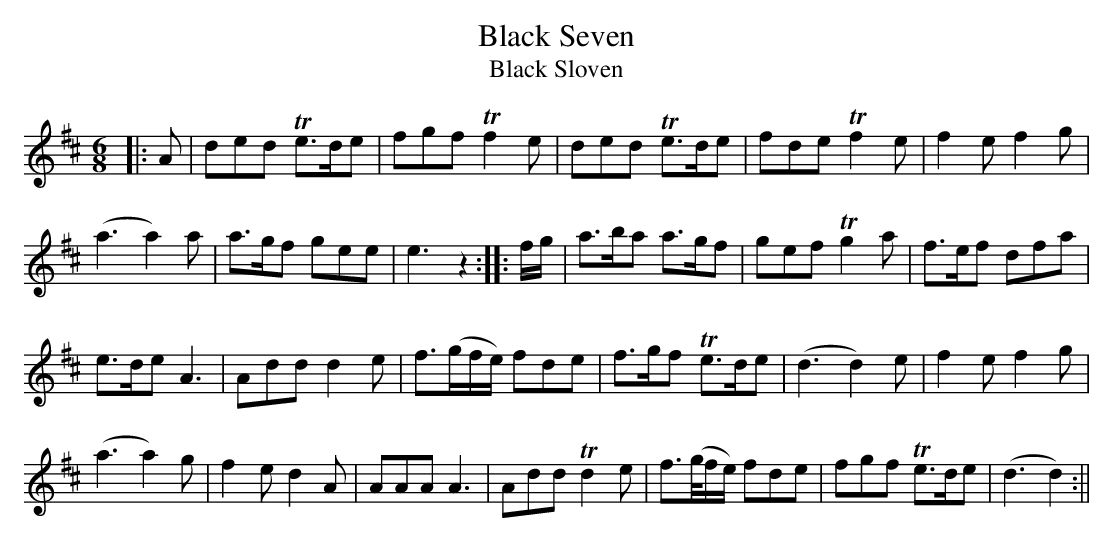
X:1
T:Black Seven
T:Black Sloven
M:6/8
L:1/8
K:D
|: A|ded !trill!e>de|fgf !trill!f2e|ded !trill!e>de|fde !trill!f2e|f2e f2g |
(a3 a2)a | a>gf gee | e3 z2 :: f/g/ | a>ba a>gf | gef !trill!g2a | f>ef dfa |
e>de A3 | Add d2e | f>(gf/e/) fde | f>gf !trill!e>de |(d3 d2)e |f2e f2g|
(a3 a2)g|f2e d2A|AAA A3|Add !trill!d2e|f>(g/f/e/) fde|fgf !trill!e>de|(d3d2):||
